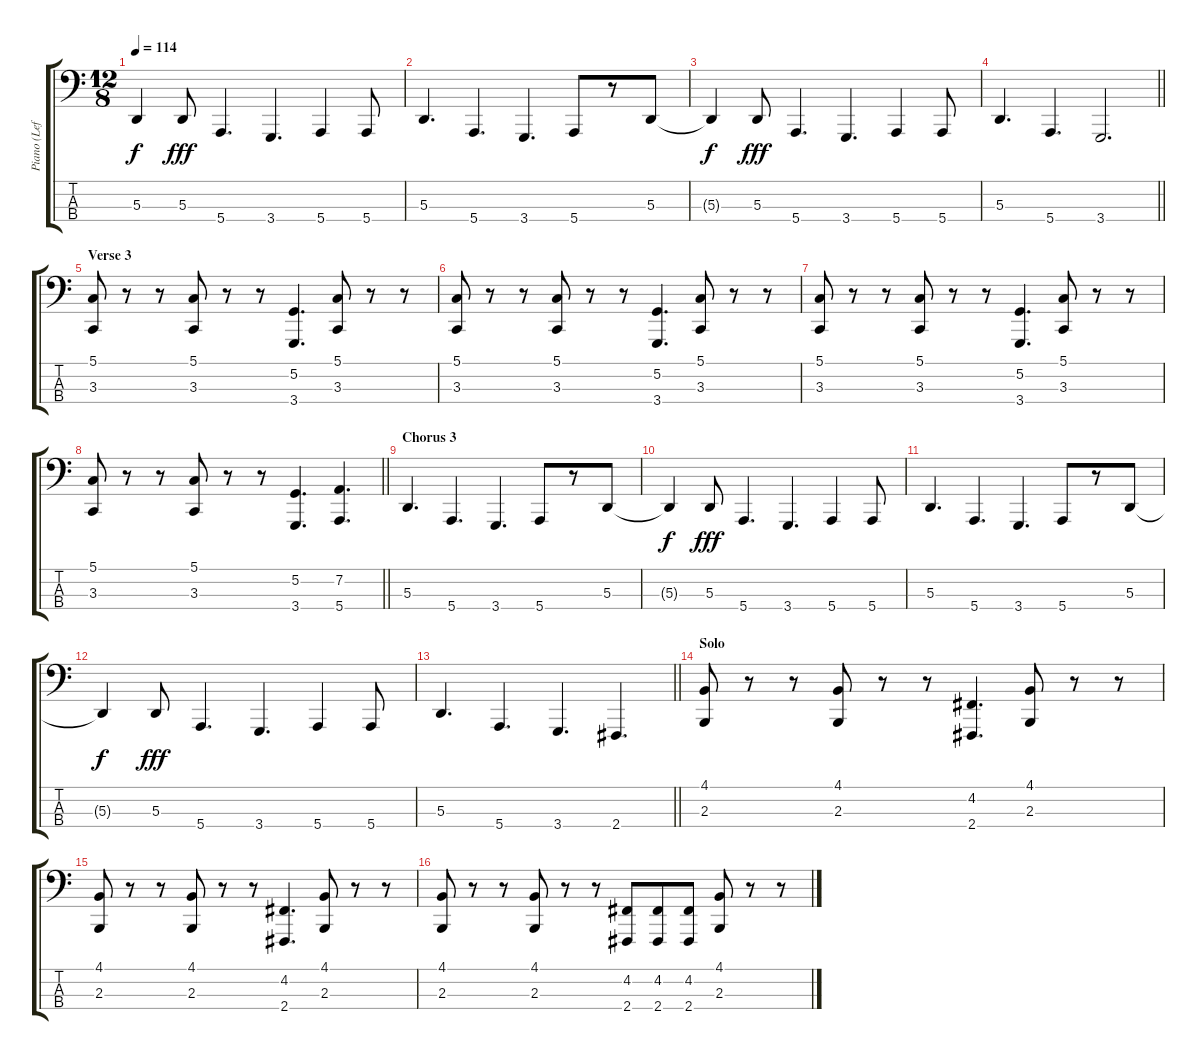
\track ("Piano (Left Hand)" "Piano (Lef") {instrument acousticgrandpiano}
\staff {score tabs}
\tuning (G2 D2 A1 E1) {hide}
\ts (12 8)
\tempo 114
\clef f4
\ks c
5.3{t}.4{dy f} 5.3.8{dy fff} 5.4.4{d} 3.4.4{d} 5.4.4 5.4.8 |
5.3.4{d} 5.4.4{d} 3.4.4{d} 5.4.8 r.8 5.3.8 |
5.3{t}.4{dy f} 5.3.8{dy fff} 5.4.4{d} 3.4.4{d} 5.4.4 5.4.8 |
\barLineRight lightlight
5.3.4{d} 5.4.4{d} 3.4.2{d} |
\section ("" "Verse 3")
(5.1 3.3).8 r.8 r.8 (5.1 3.3).8 r.8 r.8 (5.2 3.4).4{d} (5.1 3.3).8 r.8 r.8 |
(5.1 3.3).8 r.8 r.8 (5.1 3.3).8 r.8 r.8 (5.2 3.4).4{d} (5.1 3.3).8 r.8 r.8 |
(5.1 3.3).8 r.8 r.8 (5.1 3.3).8 r.8 r.8 (5.2 3.4).4{d} (5.1 3.3).8 r.8 r.8 |
\barLineRight lightlight
(5.1 3.3).8 r.8 r.8 (5.1 3.3).8 r.8 r.8 (5.2 3.4).4{d} (7.2 5.4).4{d} |
\section ("" "Chorus 3")
5.3.4{d} 5.4.4{d} 3.4.4{d} 5.4.8 r.8 5.3.8 |
5.3{t}.4{dy f} 5.3.8{dy fff} 5.4.4{d} 3.4.4{d} 5.4.4 5.4.8 |
5.3.4{d} 5.4.4{d} 3.4.4{d} 5.4.8 r.8 5.3.8 |
5.3{t}.4{dy f} 5.3.8{dy fff} 5.4.4{d} 3.4.4{d} 5.4.4 5.4.8 |
\barLineRight lightlight
5.3.4{d} 5.4.4{d} 3.4.4{d} 2.4.4{d} |
\section ("" "Solo")
(4.1 2.3).8 r.8 r.8 (4.1 2.3).8 r.8 r.8 (4.2 2.4).4{d} (4.1 2.3).8 r.8 r.8 |
(4.1 2.3).8 r.8 r.8 (4.1 2.3).8 r.8 r.8 (4.2 2.4).4{d} (4.1 2.3).8 r.8 r.8 |
(4.1 2.3).8 r.8 r.8 (4.1 2.3).8 r.8 r.8 (4.2 2.4).8 (4.2 2.4).8 (4.2 2.4).8 (4.1 2.3).8 r.8 r.8
